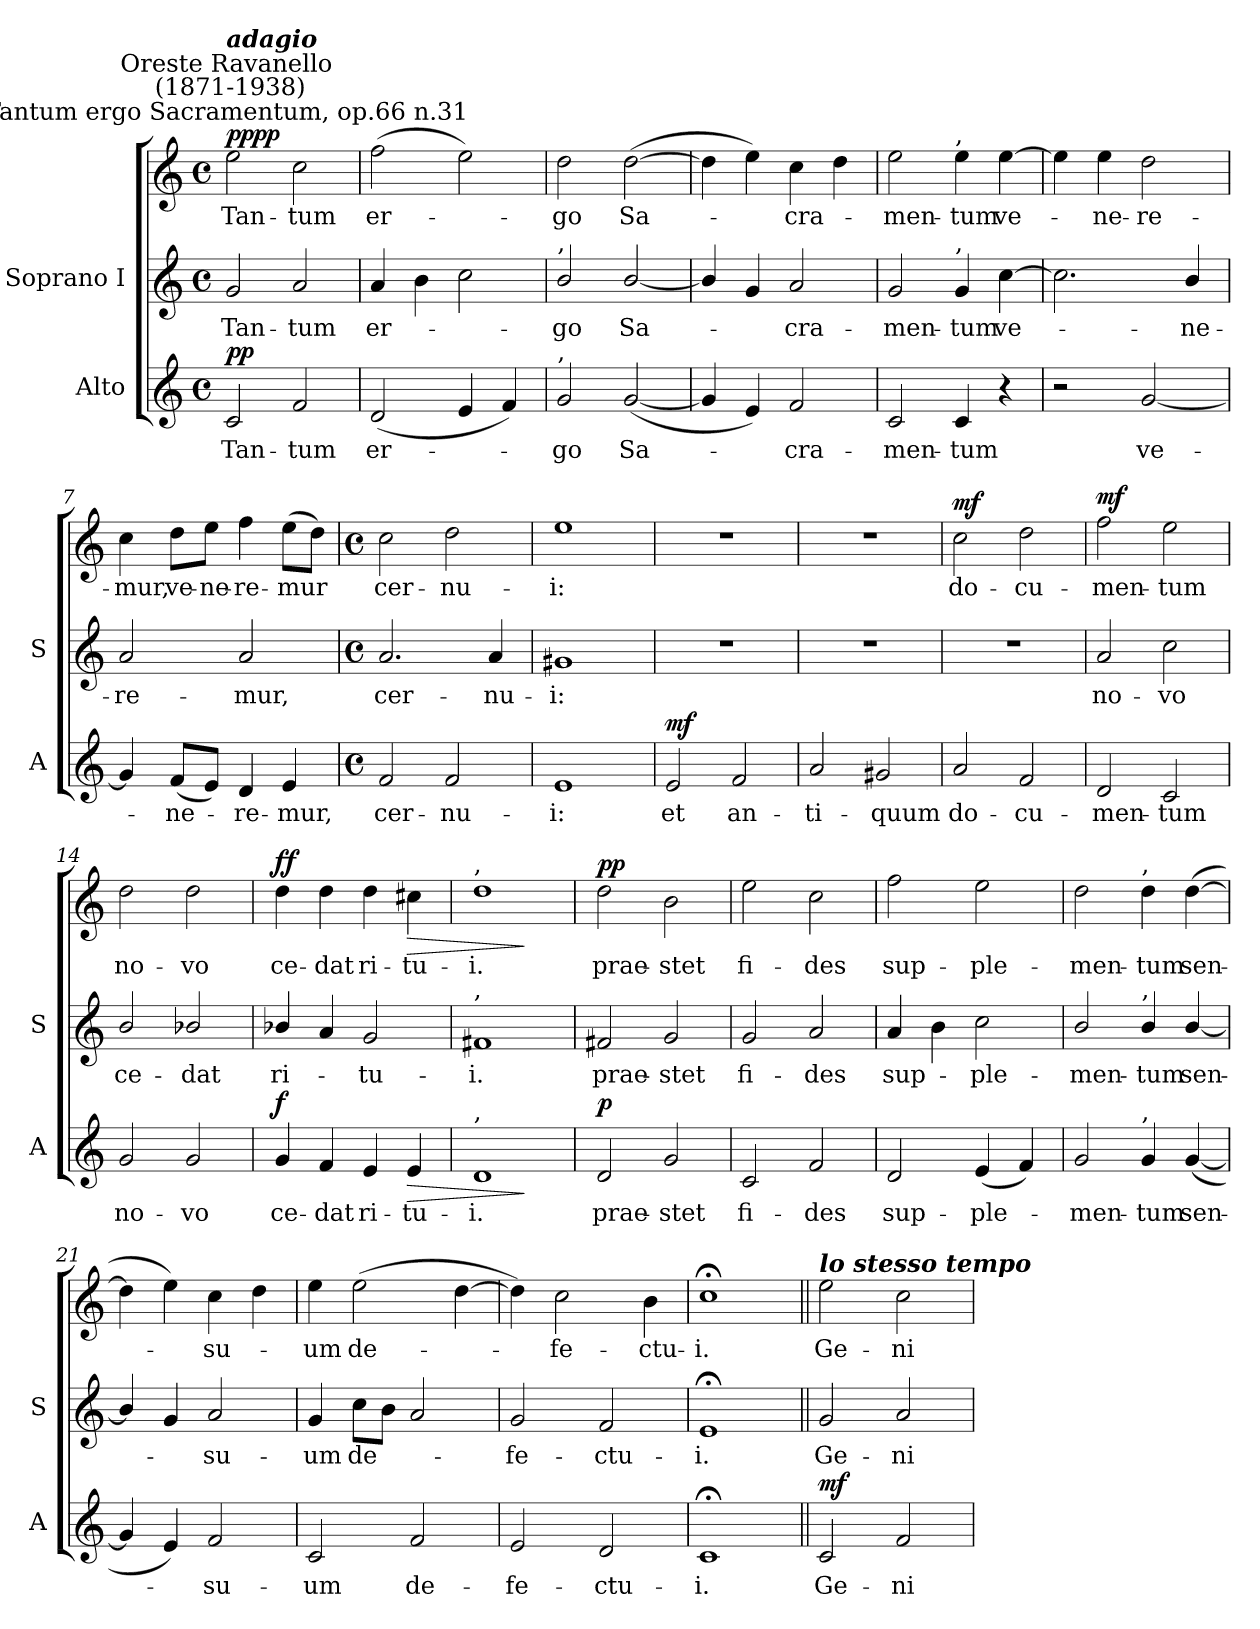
**kern	**text	**dynam	**kern	**text	**kern	**text	**dynam
*part2	*part2	*part2	*part1	*part1	*part1	*part1	*part1
*staff3	*staff3	*staff3	*staff2	*staff2	*staff1	*staff1	*staff1/2
*I"Alto	*	*	*I"Soprano I	*	*	*	*
*I'A	*	*	*I'S	*	*	*	*
*clefG2	*	*	*clefG2	*	*clefG2	*	*
*k[]	*	*	*k[]	*	*k[]	*	*
*C:	*	*	*C:	*	*C:	*	*
*M4/4	*	*	*M4/4	*	*M4/4	*	*
*met(c)	*	*	*met(c)	*	*met(c)	*	*
=1	=1	=1	=1	=1	=1	=1	=1
!	!	!	!	!	!LO:TX:a:cj:t=Tantum ergo Sacramentum, op.66 n.31	!	!
!	!	!	!	!	!LO:TX:a:cj:t=Oreste Ravanello\n (1871-1938)	!	!
!	!	!	!	!	!LO:TX:a:Bi:t=adagio	!	!
!	!LO:LY:b	!LO:DY:b	!	!LO:LY:b	!	!LO:LY:b	!LO:DY:b=2
!	!	!	!	!	!	!	!LO:DY:n=1:b
2c	Tan-	pp	2g	Tan-	2ee	Tan-	pp pp
!	!LO:LY:b	!	!	!LO:LY:b	!	!LO:LY:b	!
2f	-tum	.	2a	-tum	2cc	-tum	.
=2	=2	=2	=2	=2	=2	=2	=2
!	!LO:LY:b	!	!	!LO:LY:b	!	!LO:LY:b	!
(<2d	er-	.	4a	er-	(>2ff	er-	.
.	.	.	4b	.	.	.	.
4e	.	.	2cc	.	2ee)	.	.
4f)	.	.	.	.	.	.	.
=3	=3	=3	=3	=3	=3	=3	=3
!	!	!	!LO:TX:a:t=,	!	!	!	!
!LO:TX:a:t=,	!	!	!	!	!	!	!
!	!LO:LY:b	!	!	!LO:LY:b	!	!LO:LY:b	!
2g	go	.	2b/	go	2dd	go	.
!	!LO:LY:b	!	!	!LO:LY:b	!	!LO:LY:b	!
(<[2g	Sa-	.	(>[2b/	Sa-	(>[2dd	Sa-	.
=4	=4	=4	=4	=4	=4	=4	=4
4g]	.	.	4b/]	.	4dd]	.	.
4e)	.	.	4g	.	4ee)	.	.
!	!LO:LY:b	!	!	!LO:LY:b	!	!LO:LY:b	!
2f	cra-	.	2a	cra-	4cc	cra-	.
.	.	.	.	.	4dd)	.	.
=5	=5	=5	=5	=5	=5	=5	=5
!	!LO:LY:b	!	!	!LO:LY:b	!	!LO:LY:b	!
2c	-men-	.	2g	men-	2ee	-men-	.
!	!	!	!	!	!LO:TX:a:t=,	!	!
!	!	!	!LO:TX:a:t=,	!	!	!	!
!	!LO:LY:b	!	!	!LO:LY:b	!	!LO:LY:b	!
4c	-tum	.	4g	-tum	4ee	-tum	.
!	!	!	!	!LO:LY:b	!	!LO:LY:b	!
4r	.	.	[4cc	ve-	[4ee	ve-	.
=6	=6	=6	=6	=6	=6	=6	=6
2r	.	.	2.cc]	.	4ee]	.	.
!	!	!	!	!	!	!LO:LY:b	!
.	.	.	.	.	4ee	ne-	.
!	!LO:LY:b	!	!	!	!	!LO:LY:b	!
[2g	ve-	.	.	.	2dd	-re-	.
!	!	!	!	!LO:LY:b	!	!	!
.	.	.	4b/	-ne-	.	.	.
=7	=7	=7	=7	=7	=7	=7	=7
!	!	!	!	!LO:LY:b	!	!LO:LY:b	!
4g]	.	.	2a	re-	4cc	-mur,	.
!	!LO:LY:b	!	!	!	!	!LO:LY:b	!
(<8fL	ne-	.	.	.	8ddL	ve-	.
!	!	!	!	!	!	!LO:LY:b	!
8eJ)	.	.	.	.	8eeJ	-ne-	.
!	!LO:LY:b	!	!	!LO:LY:b	!	!LO:LY:b	!
4d	re-	.	2a	-mur,	4ff	-re-	.
!	!LO:LY:b	!	!	!	!	!LO:LY:b	!
4e	-mur,	.	.	.	(>8eeL	-mur	.
.	.	.	.	.	8ddJ)	.	.
!!LO:LB:g=z
=8	=8	=8	=8	=8	=8	=8	=8
*M4/4	*	*	*M4/4	*	*M4/4	*	*
*met(c)	*	*	*met(c)	*	*met(c)	*	*
!	!LO:LY:b	!	!	!LO:LY:b	!	!LO:LY:b	!
2f	cer-	.	2.a	-cer-	2cc	cer-	.
!	!LO:LY:b	!	!	!	!	!LO:LY:b	!
2f	-nu-	.	.	.	2dd	-nu-	.
!	!	!	!	!LO:LY:b	!	!	!
.	.	.	4a	-nu-	.	.	.
=9	=9	=9	=9	=9	=9	=9	=9
!	!LO:LY:b	!	!	!LO:LY:b	!	!LO:LY:b	!
1e	-i:	.	1g#X	i:	1ee	-i:	.
=10	=10	=10	=10	=10	=10	=10	=10
!	!LO:LY:b	!LO:DY:b	!	!	!	!	!
2e	et	mf	1r	.	1r	.	.
!	!LO:LY:b	!	!	!	!	!	!
2f	an-	.	.	.	.	.	.
=11	=11	=11	=11	=11	=11	=11	=11
!	!LO:LY:b	!	!	!	!	!	!
2a	-ti-	.	1r	.	1r	.	.
!	!LO:LY:b	!	!	!	!	!	!
2g#X	-quum	.	.	.	.	.	.
=12	=12	=12	=12	=12	=12	=12	=12
!	!LO:LY:b	!	!	!	!	!LO:LY:b	!LO:DY:b
2a	do-	.	1r	.	2cc	do-	mf
!	!LO:LY:b	!	!	!	!	!LO:LY:b	!
2f	-cu-	.	.	.	2dd	-cu-	.
=13	=13	=13	=13	=13	=13	=13	=13
!	!LO:LY:b	!	!	!LO:LY:b	!	!LO:LY:b	!LO:DY:b=2
2d	-men-	.	2a	no-	2ff	-men-	mf
!	!LO:LY:b	!	!	!LO:LY:b	!	!LO:LY:b	!
2c	-tum	.	2cc	-vo	2ee	-tum	.
=14	=14	=14	=14	=14	=14	=14	=14
!	!LO:LY:b	!	!	!LO:LY:b	!	!LO:LY:b	!
2g	no-	.	2b/	ce-	2dd	no-	.
!	!LO:LY:b	!	!	!LO:LY:b	!	!LO:LY:b	!
2g	-vo	.	2b-X/	-dat	2dd	-vo	.
=15	=15	=15	=15	=15	=15	=15	=15
!	!LO:LY:b	!LO:DY:b	!	!LO:LY:b	!	!LO:LY:b	!LO:DY:b=2
!	!	!	!	!	!	!	!LO:DY:n=1:b
4g	ce-	f	4b-X/	-ri-	4dd	ce-	f f
!	!LO:LY:b	!	!	!	!	!LO:LY:b	!
4f	-dat	.	4a	.	4dd	-dat	.
!	!LO:LY:b	!	!	!LO:LY:b	!	!LO:LY:b	!
4e	ri-	.	2g	tu-	4dd	ri-	.
!	!LO:LY:b	!LO:HP:b	!	!	!	!LO:LY:b	!LO:HP:b
4e	-tu-	>	.	.	4cc#X	-tu-	>
=16	=16	=16	=16	=16	=16	=16	=16
!	!	!	!	!	!LO:TX:a:t=,	!	!
!	!	!	!LO:TX:a:t=,	!	!	!	!
!LO:TX:a:t=,	!	!	!	!	!	!	!
!	!LO:LY:b	!	!	!LO:LY:b	!	!LO:LY:b	!
1d	-i.	.	1f#X	i.	1dd	-i.	.
.	.	]	.	.	.	.	]
!!LO:LB:g=z
=17	=17	=17	=17	=17	=17	=17	=17
!	!LO:LY:b	!LO:DY:b	!	!LO:LY:b	!	!LO:LY:b	!LO:DY:b=2
!	!	!	!	!	!	!	!LO:DY:n=1:b
2d	prae-	p	2f#X	prae-	2dd	prae-	p p
!	!LO:LY:b	!	!	!LO:LY:b	!	!LO:LY:b	!
2g	-stet	.	2g	-stet	2b	-stet	.
=18	=18	=18	=18	=18	=18	=18	=18
!	!LO:LY:b	!	!	!LO:LY:b	!	!LO:LY:b	!
2c	fi-	.	2g	fi-	2ee	fi-	.
!	!LO:LY:b	!	!	!LO:LY:b	!	!LO:LY:b	!
2f	-des	.	2a	-des	2cc	-des	.
=19	=19	=19	=19	=19	=19	=19	=19
!	!LO:LY:b	!	!	!LO:LY:b	!	!LO:LY:b	!
2d	sup-	.	4a	-sup-	2ff	sup-	.
.	.	.	4b	.	.	.	.
!	!LO:LY:b	!	!	!LO:LY:b	!	!LO:LY:b	!
(<4e	-ple-	.	2cc	ple-	2ee	-ple-	.
4f)	.	.	.	.	.	.	.
=20	=20	=20	=20	=20	=20	=20	=20
!	!LO:LY:b	!	!	!LO:LY:b	!	!LO:LY:b	!
2g	men-	.	2b/	men-	2dd	-men-	.
!	!	!	!	!	!LO:TX:a:t=,	!	!
!	!	!	!LO:TX:a:t=,	!	!	!	!
!LO:TX:a:t=,	!	!	!	!	!	!	!
!	!LO:LY:b	!	!	!LO:LY:b	!	!LO:LY:b	!
4g	-tum	.	4b/	-tum	4dd	-tum	.
!	!LO:LY:b	!	!	!LO:LY:b	!	!LO:LY:b	!
(<[4g	sen-	.	(>[4b/	sen-	(>[4dd	sen-	.
=21	=21	=21	=21	=21	=21	=21	=21
4g]	.	.	4b/]	.	4dd]	.	.
4e)	.	.	4g	.	4ee)	.	.
!	!LO:LY:b	!	!	!LO:LY:b	!	!LO:LY:b	!
2f	su-	.	2a	su-	4cc	su-	.
.	.	.	.	.	4dd)	.	.
=22	=22	=22	=22	=22	=22	=22	=22
!	!LO:LY:b	!	!	!LO:LY:b	!	!LO:LY:b	!
2c	-um	.	4g	um	4ee	-um	.
!	!	!	!	!LO:LY:b	!	!LO:LY:b	!
.	.	.	8ccL	de-	(>2ee	de-	.
.	.	.	8bJ	.	.	.	.
!	!LO:LY:b	!	!	!	!	!	!
2f	de-	.	2a	.	.	.	.
.	.	.	.	.	[4dd	.	.
=23	=23	=23	=23	=23	=23	=23	=23
!	!LO:LY:b	!	!	!LO:LY:b	!	!	!
2e	-fe-	.	2g	-fe-	4dd])	.	.
!	!	!	!	!	!	!LO:LY:b	!
.	.	.	.	.	2cc	fe-	.
!	!LO:LY:b	!	!	!LO:LY:b	!	!	!
2d	-ctu-	.	2f	-ctu-	.	.	.
!	!	!	!	!	!	!LO:LY:b	!
.	.	.	.	.	4b	-ctu-	.
=24	=24	=24	=24	=24	=24	=24	=24
!	!LO:LY:b	!	!	!LO:LY:b	!	!LO:LY:b	!
1c;<	-i.	.	1e;<	i.	1cc;<	-i.	.
!!LO:LB:g=z
=25||	=25||	=25||	=25||	=25||	=25||	=25||	=25||
!	!	!	!	!	!LO:TX:a:Bi:t=lo stesso tempo	!	!
!	!LO:LY:b	!LO:DY:b	!	!LO:LY:b	!	!LO:LY:b	!LO:DY:b=2
!	!	!	!	!	!	!	!LO:DY:n=1:b
2c	Ge-	mf	2g	-Ge-	2ee	Ge-	mf mf
!	!LO:LY:b	!	!	!LO:LY:b	!	!LO:LY:b	!
2f	-ni-	.	2a	-ni-	2cc	-ni-	.
=	=	=	=	=	=	=	=
*-	*-	*-	*-	*-	*-	*-	*-
